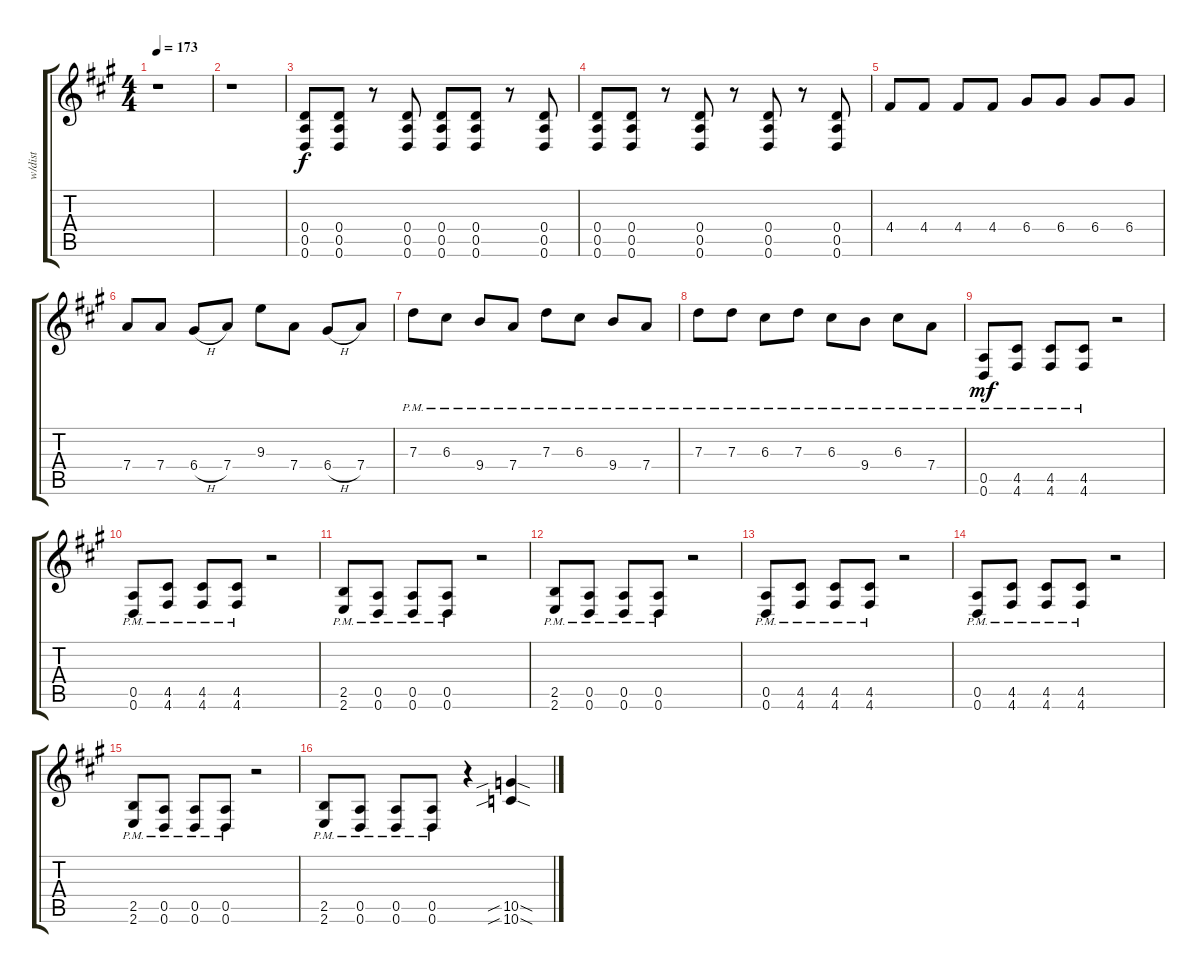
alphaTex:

\track ("w/dist" "w/dist") {instrument distortionguitar}
\staff {score tabs}
\tuning (E4 B3 G3 D3 A2 D2) {hide}
\ts (4 4)
\tempo 173
\clef g2
\ks a
r.1{dy f instrument distortionguitar} |
r.1 |
(0.4 0.5 0.6).8 (0.4 0.5 0.6).8 r.8 (0.4 0.5 0.6).8 (0.4 0.5 0.6).8 (0.4 0.5 0.6).8 r.8 (0.4 0.5 0.6).8 |
(0.4 0.5 0.6).8 (0.4 0.5 0.6).8 r.8 (0.4 0.5 0.6).8 r.8 (0.4 0.5 0.6).8 r.8 (0.4 0.5 0.6).8 |
4.4.8 4.4.8 4.4.8 4.4.8 6.4.8 6.4.8 6.4.8 6.4.8 |
7.4.8 7.4.8 6.4{h}.8 7.4.8 9.3.8 7.4.8 6.4{h}.8 7.4.8 |
7.3{pm}.8 6.3{pm}.8 9.4{pm}.8 7.4{pm}.8 7.3{pm}.8 6.3{pm}.8 9.4{pm}.8 7.4{pm}.8 |
7.3{pm}.8 7.3{pm}.8 6.3{pm}.8 7.3{pm}.8 6.3{pm}.8 9.4{pm}.8 6.3{pm}.8 7.4{pm}.8 |
(0.5{pm} 0.6{pm}).8{dy mf} (4.5{pm} 4.6{pm}).8 (4.5{pm} 4.6{pm}).8 (4.5{pm} 4.6{pm}).8 r.2 |
(0.5{pm} 0.6{pm}).8 (4.5{pm} 4.6{pm}).8 (4.5{pm} 4.6{pm}).8 (4.5{pm} 4.6{pm}).8 r.2 |
(2.5{pm} 2.6{pm}).8 (0.5{pm} 0.6{pm}).8 (0.5{pm} 0.6{pm}).8 (0.5{pm} 0.6{pm}).8 r.2 |
(2.5{pm} 2.6{pm}).8 (0.5{pm} 0.6{pm}).8 (0.5{pm} 0.6{pm}).8 (0.5{pm} 0.6{pm}).8 r.2 |
(0.5{pm} 0.6{pm}).8 (4.5{pm} 4.6{pm}).8 (4.5{pm} 4.6{pm}).8 (4.5{pm} 4.6{pm}).8 r.2 |
(0.5{pm} 0.6{pm}).8 (4.5{pm} 4.6{pm}).8 (4.5{pm} 4.6{pm}).8 (4.5{pm} 4.6{pm}).8 r.2 |
(2.5{pm} 2.6{pm}).8 (0.5{pm} 0.6{pm}).8 (0.5{pm} 0.6{pm}).8 (0.5{pm} 0.6{pm}).8 r.2 |
(2.5{pm} 2.6{pm}).8 (0.5{pm} 0.6{pm}).8 (0.5{pm} 0.6{pm}).8 (0.5{pm} 0.6{pm}).8 r.4 (10.5{sib sod} 10.6{sib sod}).4
